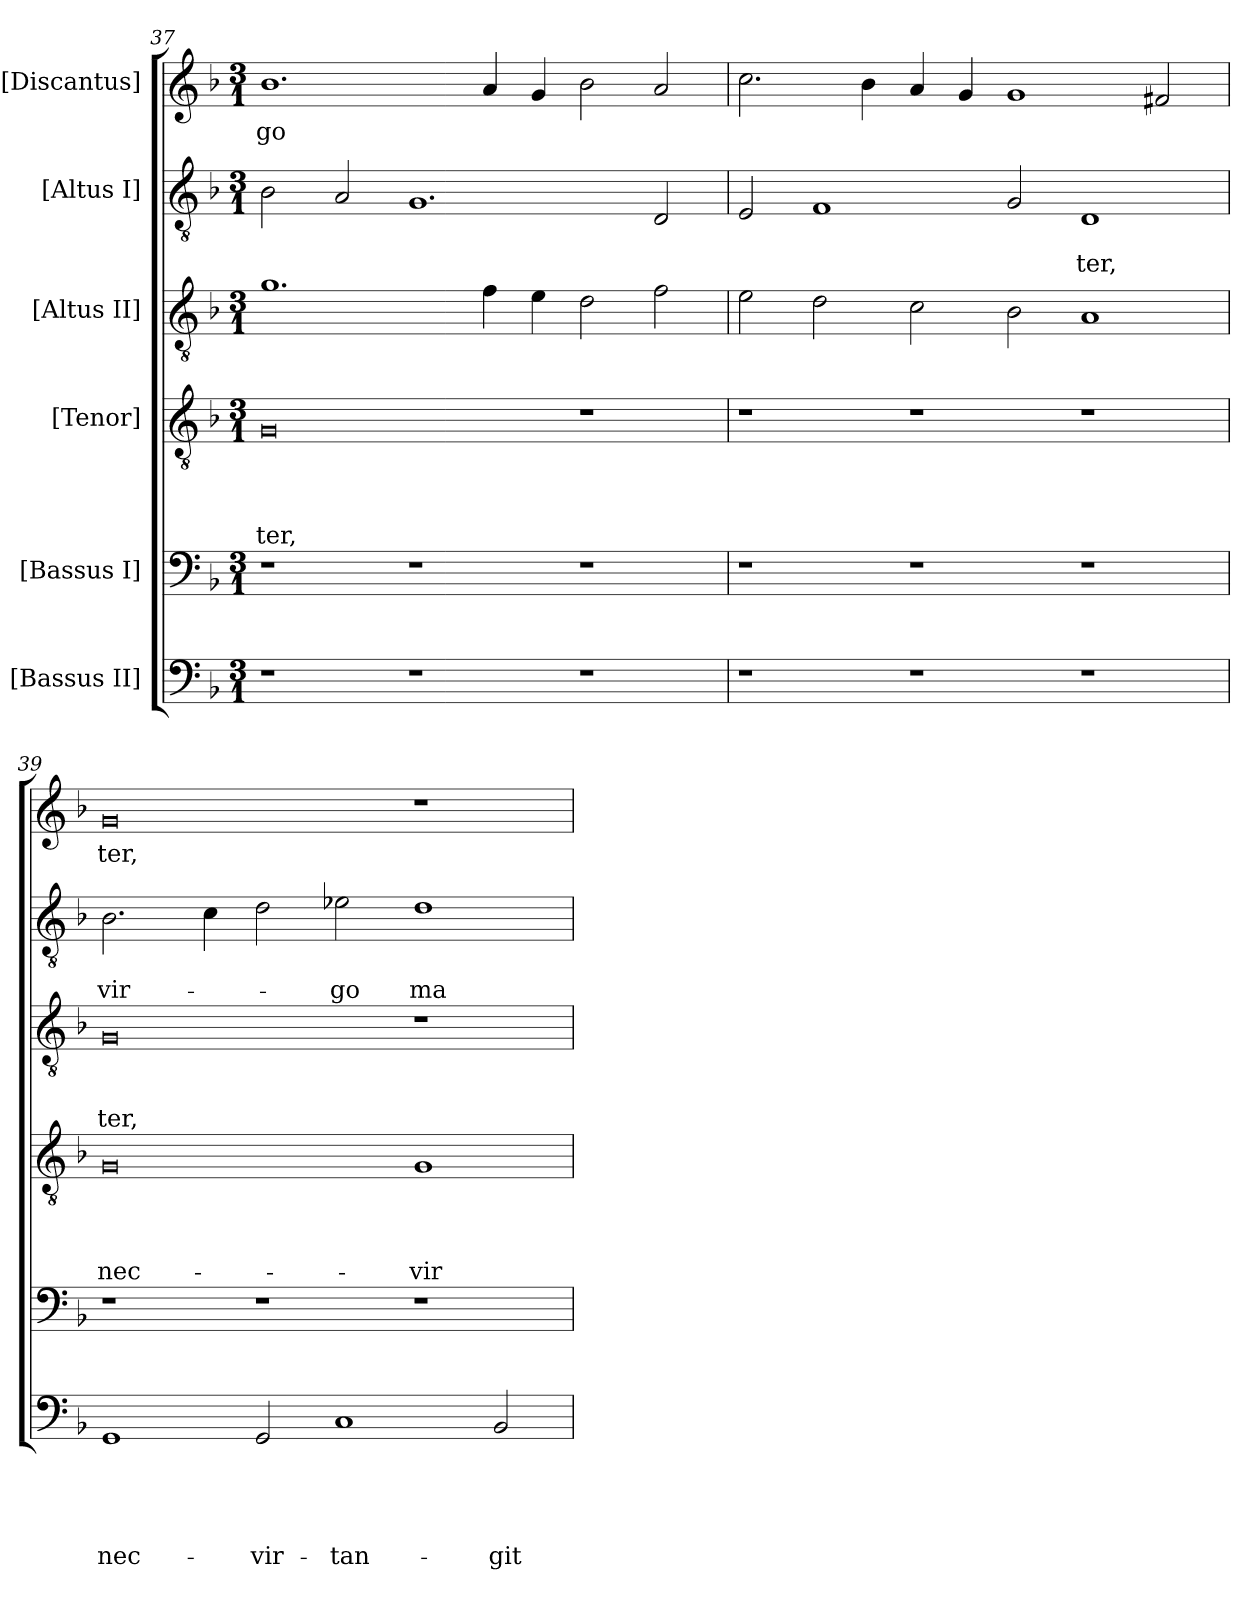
**kern	**text	**text	**text	**text	**text	**kern	**kern	**text	**text	**text	**text	**kern	**text	**text	**text	**kern	**text	**text	**kern	**text
*part6	*part6	*part6	*part6	*part6	*part6	*part5	*part4	*part4	*part4	*part4	*part4	*part3	*part3	*part3	*part3	*part2	*part2	*part2	*part1	*part1
*staff6	*staff6	*staff6	*staff6	*staff6	*staff6	*staff5	*staff4	*staff4	*staff4	*staff4	*staff4	*staff3	*staff3	*staff3	*staff3	*staff2	*staff2	*staff2	*staff1	*staff1
*I"[Bassus II]	*	*	*	*	*	*I"[Bassus I]	*I"[Tenor]	*	*	*	*	*I"[Altus II]	*	*	*	*I"[Altus I]	*	*	*I"[Discantus]	*
*clefF4	*	*	*	*	*	*clefF4	*clefGv2	*	*	*	*	*clefGv2	*	*	*	*clefGv2	*	*	*clefG2	*
*k[b-]	*	*	*	*	*	*k[b-]	*k[b-]	*	*	*	*	*k[b-]	*	*	*	*k[b-]	*	*	*k[b-]	*
*M3/1	*	*	*	*	*	*M3/1	*M3/1	*	*	*	*	*M3/1	*	*	*	*M3/1	*	*	*M3/1	*
=37	=37	=37	=37	=37	=37	=37	=37	=37	=37	=37	=37	=37	=37	=37	=37	=37	=37	=37	=37	=37
1r	.	.	.	.	.	1r	0G/	.	.	.	-ter,	1.g/	.	.	.	2B-\	.	.	1.b-\	-go
.	.	.	.	.	.	.	.	.	.	.	.	.	.	.	.	2A/	.	.	.	.
1r	.	.	.	.	.	1r	.	.	.	.	.	.	.	.	.	1.G/	.	.	.	.
.	.	.	.	.	.	.	.	.	.	.	.	4f\	.	.	.	.	.	.	4a/	.
.	.	.	.	.	.	.	.	.	.	.	.	4e\	.	.	.	.	.	.	4g/	.
1r	.	.	.	.	.	1r	1r	.	.	.	.	2d\	.	.	.	.	.	.	2b-\	.
.	.	.	.	.	.	.	.	.	.	.	.	2f\	.	.	.	2D/	.	.	2a/	.
=38	=38	=38	=38	=38	=38	=38	=38	=38	=38	=38	=38	=38	=38	=38	=38	=38	=38	=38	=38	=38
1r	.	.	.	.	.	1r	1r	.	.	.	.	2e\	.	.	.	2E/	.	.	2.cc\	.
.	.	.	.	.	.	.	.	.	.	.	.	2d\	.	.	.	1F/	.	.	.	.
.	.	.	.	.	.	.	.	.	.	.	.	.	.	.	.	.	.	.	4b-\	.
1r	.	.	.	.	.	1r	1r	.	.	.	.	2c\	.	.	.	.	.	.	4a/	.
.	.	.	.	.	.	.	.	.	.	.	.	.	.	.	.	.	.	.	4g/	.
.	.	.	.	.	.	.	.	.	.	.	.	2B-\	.	.	.	2G/	.	.	1g/	.
1r	.	.	.	.	.	1r	1r	.	.	.	.	1A\	.	.	.	1D/	.	-ter,	.	.
.	.	.	.	.	.	.	.	.	.	.	.	.	.	.	.	.	.	.	2f#X/	.
=39	=39	=39	=39	=39	=39	=39	=39	=39	=39	=39	=39	=39	=39	=39	=39	=39	=39	=39	=39	=39
1GG/	.	.	.	.	nec-	1r	0G/	.	.	.	nec-	0G/	.	.	-ter,	2.B-\	.	vir-	0g/	ter,-
.	.	.	.	.	.	.	.	.	.	.	.	.	.	.	.	4c\	.	.	.	.
2GG/	.	.	.	.	vir-	1r	.	.	.	.	.	.	.	.	.	2d\	.	.	.	.
1C/	.	.	.	.	tan-	.	.	.	.	.	.	.	.	.	.	2e-X\	.	-go	.	.
.	.	.	.	.	.	1r	1G/	.	.	.	vir-	1r	.	.	.	1d/	.	ma-	1r	.
2BB-/	.	.	.	.	-git	.	.	.	.	.	.	.	.	.	.	.	.	.	.	.
=	=	=	=	=	=	=	=	=	=	=	=	=	=	=	=	=	=	=	=	=
*-	*-	*-	*-	*-	*-	*-	*-	*-	*-	*-	*-	*-	*-	*-	*-	*-	*-	*-	*-	*-
